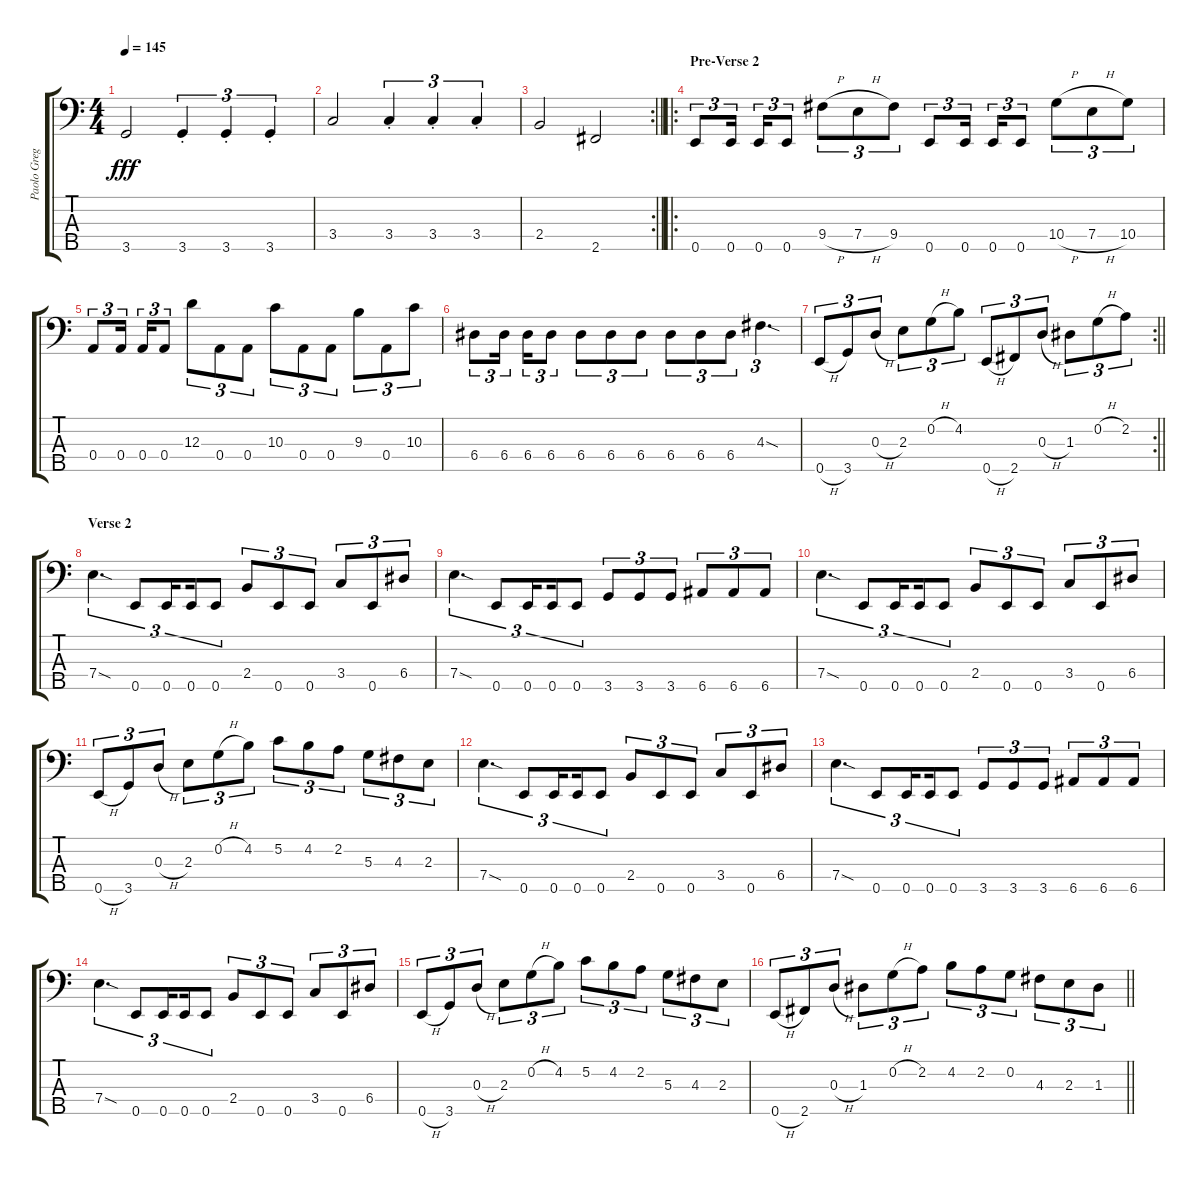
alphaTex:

\track ("Paolo Gregoletto" "Paolo Greg") {instrument electricbassfinger bank 1}
\staff {score tabs}
\tuning (C3 G2 D2 A1 E1) {hide}
\ts (4 4)
\tempo 145
\clef f4
\ks c
3.5.2{dy fff} 3.5{st}.4{tu (3 2)} 3.5{st}.4{tu (3 2)} 3.5{st}.4{tu (3 2)} |
3.4.2 3.4{st}.4{tu (3 2)} 3.4{st}.4{tu (3 2)} 3.4{st}.4{tu (3 2)} |
\rc 2
\barLineRight lightlight
2.4.2 2.5.2 |
\ro
\section ("" "Pre-Verse 2")
0.5.8{tu (3 2)} 0.5.16{tu (3 2) beam splitsecondary} 0.5.16{tu (3 2)} 0.5.8{tu (3 2)} 9.4{h}.8{tu (3 2)} 7.4{h}.8{tu (3 2)} 9.4.8{tu (3 2)} 0.5.8{tu (3 2)} 0.5.16{tu (3 2) beam splitsecondary} 0.5.16{tu (3 2)} 0.5.8{tu (3 2)} 10.4{h}.8{tu (3 2)} 7.4{h}.8{tu (3 2)} 10.4.8{tu (3 2)} |
0.4.8{tu (3 2)} 0.4.16{tu (3 2) beam splitsecondary} 0.4.16{tu (3 2)} 0.4.8{tu (3 2)} 12.3.8{tu (3 2)} 0.4.8{tu (3 2)} 0.4.8{tu (3 2)} 10.3.8{tu (3 2)} 0.4.8{tu (3 2)} 0.4.8{tu (3 2)} 9.3.8{tu (3 2)} 0.4.8{tu (3 2)} 10.3.8{tu (3 2)} |
6.4.8{tu (3 2)} 6.4.16{tu (3 2) beam splitsecondary} 6.4.16{tu (3 2)} 6.4.8{tu (3 2)} 6.4.8{tu (3 2)} 6.4.8{tu (3 2)} 6.4.8{tu (3 2)} 6.4.8{tu (3 2)} 6.4.8{tu (3 2)} 6.4.8{tu (3 2)} 4.3{sod}.4{d tu (3 2)} |
\rc 2
\barLineRight lightlight
0.5{h}.8{tu (3 2)} 3.5.8{tu (3 2)} 0.3{h}.8{tu (3 2)} 2.3.8{tu (3 2)} 0.2{h}.8{tu (3 2)} 4.2.8{tu (3 2)} 0.5{h}.8{tu (3 2)} 2.5.8{tu (3 2)} 0.3{h}.8{tu (3 2)} 1.3.8{tu (3 2)} 0.2{h}.8{tu (3 2)} 2.2.8{tu (3 2)} |
\section ("" "Verse 2")
7.4{sod}.4{d tu (3 2)} 0.5.8{tu (3 2)} 0.5.16{tu (3 2) beam splitsecondary} 0.5.16{tu (3 2)} 0.5.8{tu (3 2)} 2.4.8{tu (3 2)} 0.5.8{tu (3 2)} 0.5.8{tu (3 2)} 3.4.8{tu (3 2)} 0.5.8{tu (3 2)} 6.4.8{tu (3 2)} |
7.4{sod}.4{d tu (3 2)} 0.5.8{tu (3 2)} 0.5.16{tu (3 2) beam splitsecondary} 0.5.16{tu (3 2)} 0.5.8{tu (3 2)} 3.5.8{tu (3 2)} 3.5.8{tu (3 2)} 3.5.8{tu (3 2)} 6.5.8{tu (3 2)} 6.5.8{tu (3 2)} 6.5.8{tu (3 2)} |
7.4{sod}.4{d tu (3 2)} 0.5.8{tu (3 2)} 0.5.16{tu (3 2) beam splitsecondary} 0.5.16{tu (3 2)} 0.5.8{tu (3 2)} 2.4.8{tu (3 2)} 0.5.8{tu (3 2)} 0.5.8{tu (3 2)} 3.4.8{tu (3 2)} 0.5.8{tu (3 2)} 6.4.8{tu (3 2)} |
0.5{h}.8{tu (3 2)} 3.5.8{tu (3 2)} 0.3{h}.8{tu (3 2)} 2.3.8{tu (3 2)} 0.2{h}.8{tu (3 2)} 4.2.8{tu (3 2)} 5.2.8{tu (3 2)} 4.2.8{tu (3 2)} 2.2.8{tu (3 2)} 5.3.8{tu (3 2)} 4.3.8{tu (3 2)} 2.3.8{tu (3 2)} |
7.4{sod}.4{d tu (3 2)} 0.5.8{tu (3 2)} 0.5.16{tu (3 2) beam splitsecondary} 0.5.16{tu (3 2)} 0.5.8{tu (3 2)} 2.4.8{tu (3 2)} 0.5.8{tu (3 2)} 0.5.8{tu (3 2)} 3.4.8{tu (3 2)} 0.5.8{tu (3 2)} 6.4.8{tu (3 2)} |
7.4{sod}.4{d tu (3 2)} 0.5.8{tu (3 2)} 0.5.16{tu (3 2) beam splitsecondary} 0.5.16{tu (3 2)} 0.5.8{tu (3 2)} 3.5.8{tu (3 2)} 3.5.8{tu (3 2)} 3.5.8{tu (3 2)} 6.5.8{tu (3 2)} 6.5.8{tu (3 2)} 6.5.8{tu (3 2)} |
7.4{sod}.4{d tu (3 2)} 0.5.8{tu (3 2)} 0.5.16{tu (3 2) beam splitsecondary} 0.5.16{tu (3 2)} 0.5.8{tu (3 2)} 2.4.8{tu (3 2)} 0.5.8{tu (3 2)} 0.5.8{tu (3 2)} 3.4.8{tu (3 2)} 0.5.8{tu (3 2)} 6.4.8{tu (3 2)} |
0.5{h}.8{tu (3 2)} 3.5.8{tu (3 2)} 0.3{h}.8{tu (3 2)} 2.3.8{tu (3 2)} 0.2{h}.8{tu (3 2)} 4.2.8{tu (3 2)} 5.2.8{tu (3 2)} 4.2.8{tu (3 2)} 2.2.8{tu (3 2)} 5.3.8{tu (3 2)} 4.3.8{tu (3 2)} 2.3.8{tu (3 2)} |
\barLineRight lightlight
0.5{h}.8{tu (3 2)} 2.5.8{tu (3 2)} 0.3{h}.8{tu (3 2)} 1.3.8{tu (3 2)} 0.2{h}.8{tu (3 2)} 2.2.8{tu (3 2)} 4.2.8{tu (3 2)} 2.2.8{tu (3 2)} 0.2.8{tu (3 2)} 4.3.8{tu (3 2)} 2.3.8{tu (3 2)} 1.3.8{tu (3 2)}
